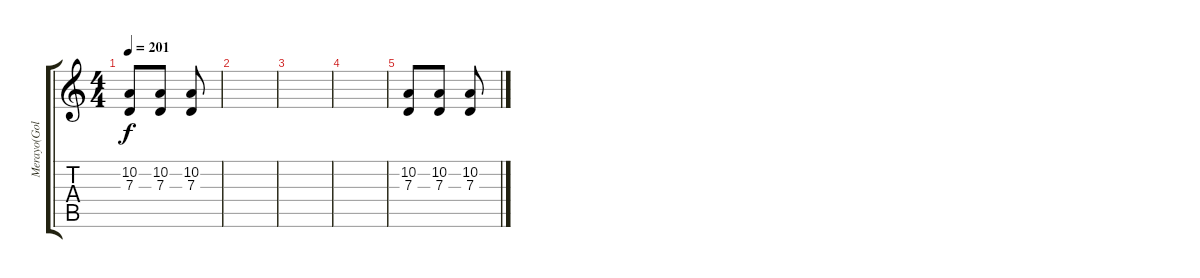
\track ("Merayo(Golpe)" "Merayo(Gol") {instrument orchestrahit}
\staff {score tabs}
\tuning (E4 B3 G3 D3 A2 E2) {hide}
\ts (4 4)
\tempo 201
\clef g2
\ks c
(10.2 7.3).8{dy f instrument orchestrahit} (10.2 7.3).8 (10.2 7.3).8 |
|
|
|
(10.2 7.3).8 (10.2 7.3).8 (10.2 7.3).8
